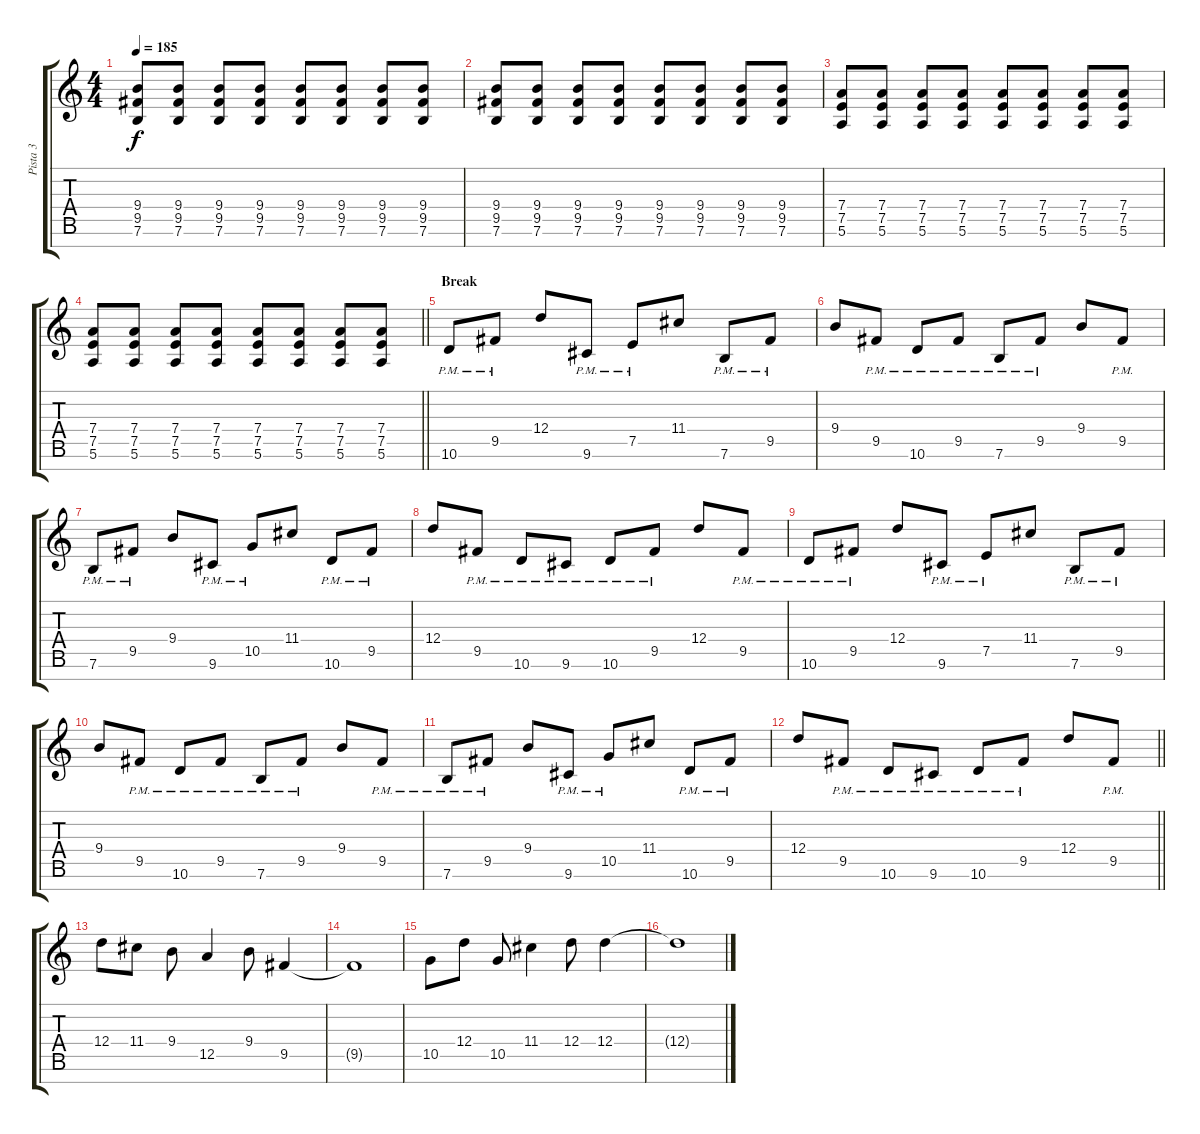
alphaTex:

\track ("Pista 3" "Pista 3") {instrument distortionguitar}
\staff {score tabs}
\tuning (E4 B3 G3 D3 A2 E2 B1) {hide}
\ts (4 4)
\tempo 185
\clef g2
\ks c
(9.4 9.5 7.6).8{dy f} (9.4 9.5 7.6).8 (9.4 9.5 7.6).8 (9.4 9.5 7.6).8 (9.4 9.5 7.6).8 (9.4 9.5 7.6).8 (9.4 9.5 7.6).8 (9.4 9.5 7.6).8 |
(9.4 9.5 7.6).8 (9.4 9.5 7.6).8 (9.4 9.5 7.6).8 (9.4 9.5 7.6).8 (9.4 9.5 7.6).8 (9.4 9.5 7.6).8 (9.4 9.5 7.6).8 (9.4 9.5 7.6).8 |
(7.4 7.5 5.6).8 (7.4 7.5 5.6).8 (7.4 7.5 5.6).8 (7.4 7.5 5.6).8 (7.4 7.5 5.6).8 (7.4 7.5 5.6).8 (7.4 7.5 5.6).8 (7.4 7.5 5.6).8 |
\barLineRight lightlight
(7.4 7.5 5.6).8 (7.4 7.5 5.6).8 (7.4 7.5 5.6).8 (7.4 7.5 5.6).8 (7.4 7.5 5.6).8 (7.4 7.5 5.6).8 (7.4 7.5 5.6).8 (7.4 7.5 5.6).8 |
\section ("" "Break")
10.6{pm}.8 9.5{pm}.8 12.4.8 9.6{pm}.8 7.5{pm}.8 11.4.8 7.6{pm}.8 9.5{pm}.8 |
9.4.8 9.5{pm}.8 10.6{pm}.8 9.5{pm}.8 7.6{pm}.8 9.5{pm}.8 9.4.8 9.5{pm}.8 |
7.6{pm}.8 9.5{pm}.8 9.4.8 9.6{pm}.8 10.5{pm}.8 11.4.8 10.6{pm}.8 9.5{pm}.8 |
12.4.8 9.5{pm}.8 10.6{pm}.8 9.6{pm}.8 10.6{pm}.8 9.5{pm}.8 12.4.8 9.5{pm}.8 |
10.6{pm}.8 9.5{pm}.8 12.4.8 9.6{pm}.8 7.5{pm}.8 11.4.8 7.6{pm}.8 9.5{pm}.8 |
9.4.8 9.5{pm}.8 10.6{pm}.8 9.5{pm}.8 7.6{pm}.8 9.5{pm}.8 9.4.8 9.5{pm}.8 |
7.6{pm}.8 9.5{pm}.8 9.4.8 9.6{pm}.8 10.5{pm}.8 11.4.8 10.6{pm}.8 9.5{pm}.8 |
\barLineRight lightlight
12.4.8 9.5{pm}.8 10.6{pm}.8 9.6{pm}.8 10.6{pm}.8 9.5{pm}.8 12.4.8 9.5{pm}.8 |
12.4.8 11.4.8 9.4.8 12.5.4 9.4.8 9.5.4 |
9.5{t}.1 |
10.5.8 12.4.8 10.5.8 11.4.4 12.4.8 12.4.4 |
12.4{t}.1
